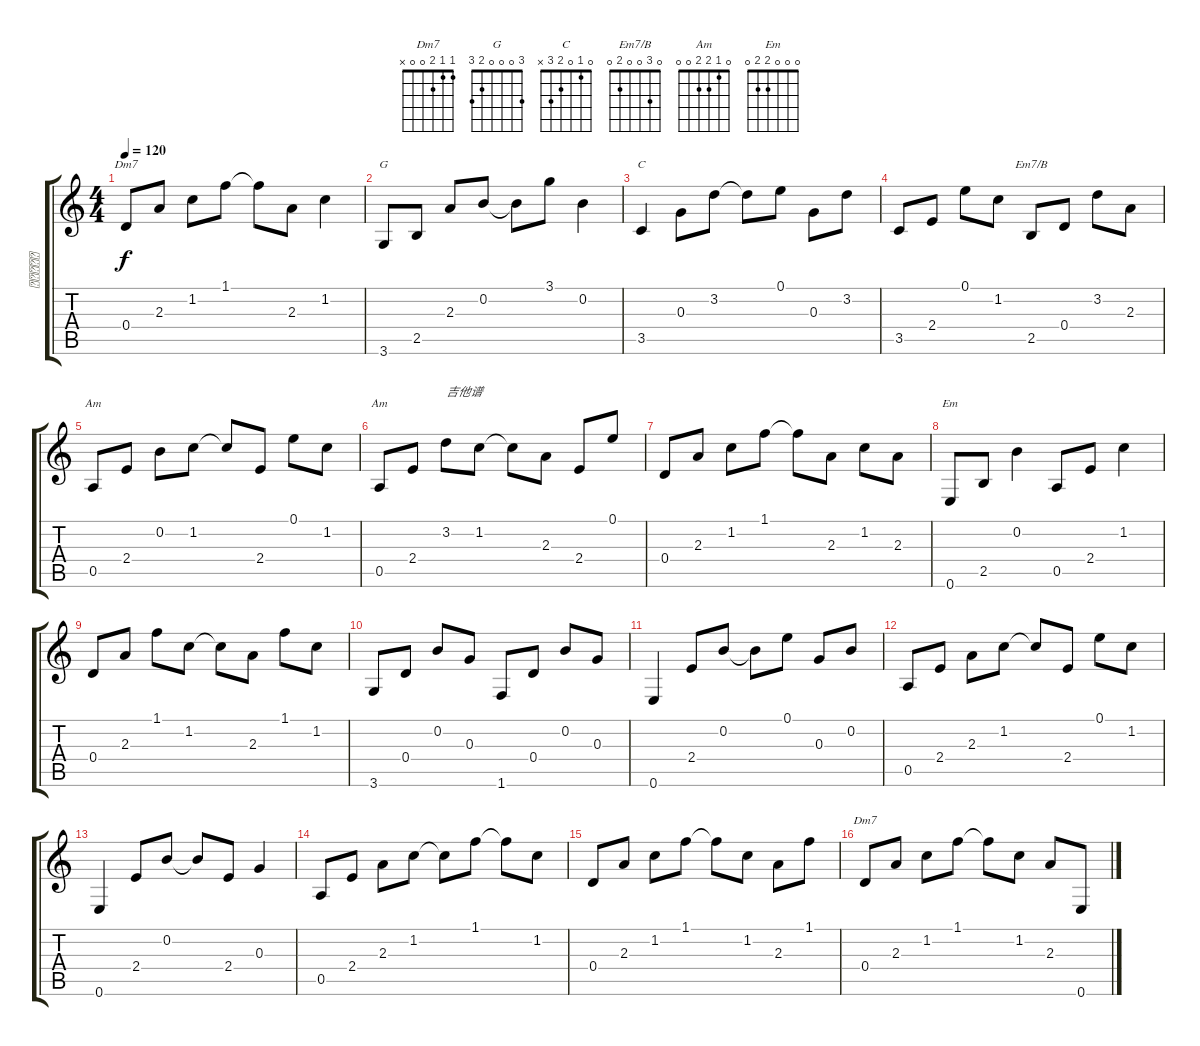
\track ("" "") {instrument acousticguitarsteel}
\staff {score tabs}
\tuning (E4 B3 G3 D3 A2 E2) {hide}
\chord ("Dm7" 1 1 2 0 x x)
\chord ("G" 3 0 0 0 2 3)
\chord ("C" 0 1 0 2 3 x)
\chord ("Em7/B" 0 3 0 0 2 0)
\chord ("Am" 0 1 2 2 0 x)
\chord ("Am" 0 1 2 2 0 0)
\chord ("Em" 0 0 0 2 2 0)
\chord ("Dm7" 1 1 2 0 0 x)
\ts (4 4)
\tempo 120
\clef g2
\ks c
0.4.8{ch "Dm7" dy f} 2.3.8 1.2.8 1.1.8 1.1{t}.8 2.3.8 1.2.4 |
3.6.8{ch "G"} 2.5.8 2.3.8 0.2.8 0.2{t}.8 3.1.8 0.2.4 |
3.5.4{ch "C"} 0.3.8 3.2.8 3.2{t}.8 0.1.8 0.3.8 3.2.8 |
3.5.8 2.4.8 0.1.8 1.2.8 2.5.8{ch "Em7/B"} 0.4.8 3.2.8 2.3.8 |
0.5.8{ch "Am"} 2.4.8 0.2.8 1.2.8 1.2{t}.8 2.4.8 0.1.8 1.2.8 |
0.5.8{ch "Am"} 2.4.8 3.2.8{txt "吉他谱"} 1.2.8 1.2{t}.8 2.3.8 2.4.8 0.1.8 |
0.4.8 2.3.8 1.2.8 1.1.8 1.1{t}.8 2.3.8 1.2.8 2.3.8 |
0.6.8{ch "Em"} 2.5.8 0.2.4 0.5.8 2.4.8 1.2.4 |
0.4.8 2.3.8 1.1.8 1.2.8 1.2{t}.8 2.3.8 1.1.8 1.2.8 |
3.6.8 0.4.8 0.2.8 0.3.8 1.6.8 0.4.8 0.2.8 0.3.8 |
0.6.4 2.4.8 0.2.8 0.2{t}.8 0.1.8 0.3.8 0.2.8 |
0.5.8 2.4.8 2.3.8 1.2.8 1.2{t}.8 2.4.8 0.1.8 1.2.8 |
0.6.4 2.4.8 0.2.8 0.2{t}.8 2.4.8 0.3.4 |
0.5.8 2.4.8 2.3.8 1.2.8 1.2{t}.8 1.1.8 1.1{t}.8 1.2.8 |
0.4.8 2.3.8 1.2.8 1.1.8 1.1{t}.8 1.2.8 2.3.8 1.1.8 |
0.4.8{ch "Dm7"} 2.3.8 1.2.8 1.1.8 1.1{t}.8 1.2.8 2.3.8 0.6.8
